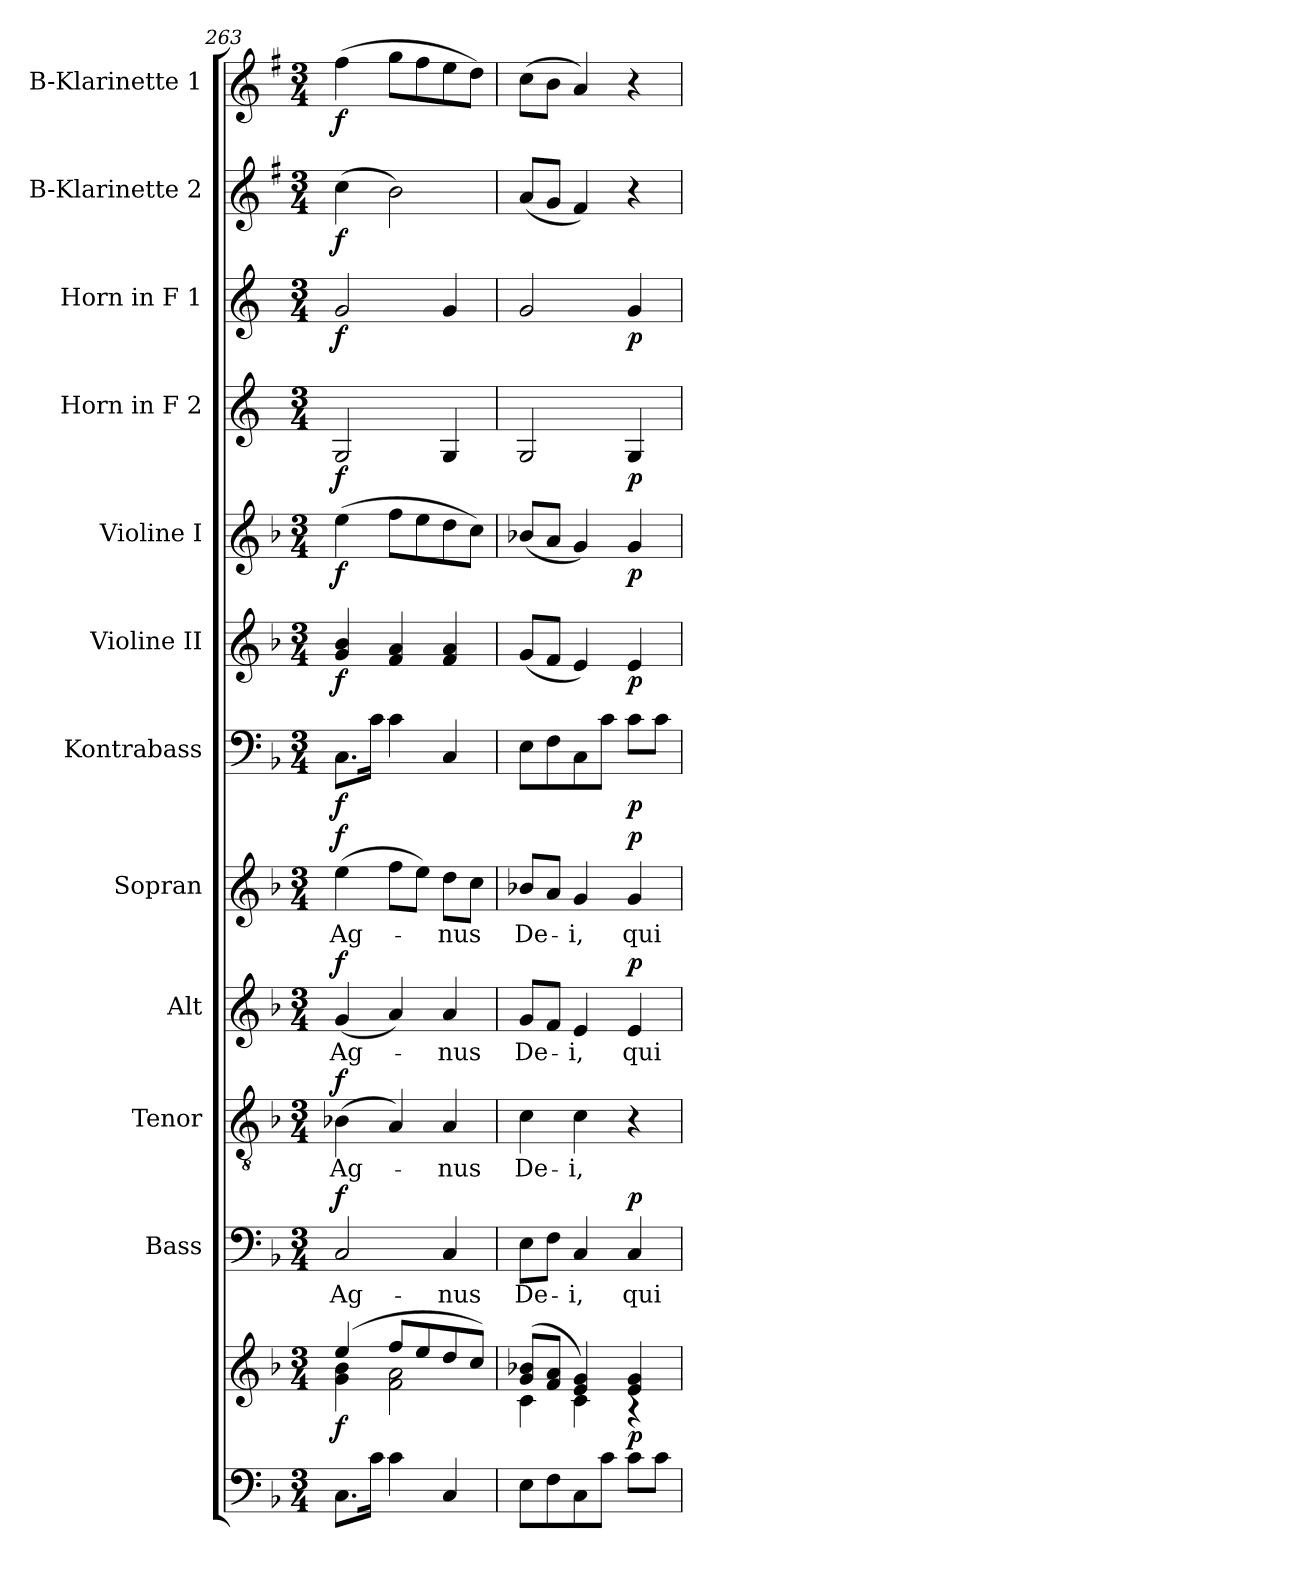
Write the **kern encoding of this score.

**kern	**kern	**dynam	**kern	**text	**dynam	**kern	**text	**dynam	**kern	**text	**dynam	**kern	**text	**dynam	**kern	**dynam	**kern	**dynam	**kern	**dynam	**kern	**dynam	**kern	**dynam	**kern	**dynam	**kern	**dynam
*part12	*part12	*part12	*part11	*part11	*part11	*part10	*part10	*part10	*part9	*part9	*part9	*part8	*part8	*part8	*part7	*part7	*part6	*part6	*part5	*part5	*part4	*part4	*part3	*part3	*part2	*part2	*part1	*part1
*staff13	*staff12	*staff12/13	*staff11	*staff11	*staff11	*staff10	*staff10	*staff10	*staff9	*staff9	*staff9	*staff8	*staff8	*staff8	*staff7	*staff7	*staff6	*staff6	*staff5	*staff5	*staff4	*staff4	*staff3	*staff3	*staff2	*staff2	*staff1	*staff1
*	*	*	*I"Bass	*	*	*I"Tenor	*	*	*I"Alt	*	*	*I"Sopran	*	*	*I"Kontrabass	*	*I"Violine II	*	*I"Violine I	*	*I"Horn in F 2	*	*I"Horn in F 1	*	*I"B-Klarinette 2	*	*I"B-Klarinette 1	*
*	*	*	*I'B.	*	*	*I'T.	*	*	*I'A.	*	*	*I'S.	*	*	*I'Kb.	*	*I'Vl. II	*	*I'Vl. I	*	*	*	*	*	*I'B Kl. 2	*	*I'B Kl. 1	*
!!LO:PB:g=z
*clefF4	*clefG2	*	*clefF4	*	*	*clefGv2	*	*	*clefG2	*	*	*clefG2	*	*	*clefF4	*	*clefG2	*	*clefG2	*	*clefG2	*	*clefG2	*	*clefG2	*	*clefG2	*
*	*	*	*	*	*	*	*	*	*	*	*	*	*	*	*ITrd7c12	*	*	*	*	*	*ITrd4c7	*	*ITrd4c7	*	*ITrd1c2	*	*ITrd1c2	*
*k[b-]	*k[b-]	*	*k[b-]	*	*	*k[b-]	*	*	*k[b-]	*	*	*k[b-]	*	*	*k[b-]	*	*k[b-]	*	*k[b-]	*	*k[b-]	*	*k[b-]	*	*k[b-]	*	*k[b-]	*
*F:	*F:	*	*F:	*	*	*F:	*	*	*F:	*	*	*F:	*	*	*F:	*	*F:	*	*F:	*	*F:	*	*F:	*	*F:	*	*F:	*
*M3/4	*M3/4	*	*M3/4	*	*	*M3/4	*	*	*M3/4	*	*	*M3/4	*	*	*M3/4	*	*M3/4	*	*M3/4	*	*M3/4	*	*M3/4	*	*M3/4	*	*M3/4	*
=263	=263	=263	=263	=263	=263	=263	=263	=263	=263	=263	=263	=263	=263	=263	=263	=263	=263	=263	=263	=263	=263	=263	=263	=263	=263	=263	=263	=263
*	*^	*	*	*	*	*	*	*	*	*	*	*	*	*	*	*	*	*	*	*	*	*	*	*	*	*	*	*
!	!	!	!LO:DY:b	!	!LO:LY:b	!LO:DY:a	!	!LO:LY:b	!LO:DY:a	!	!LO:LY:b	!LO:DY:a	!	!LO:LY:b	!LO:DY:a	!	!LO:DY:b	!	!LO:DY:b	!	!LO:DY:b	!	!LO:DY:b	!	!LO:DY:b	!	!LO:DY:b	!	!LO:DY:b
8.C\L	(4ee/	4g\ 4b-\	f	2C/	Ag-	f	(>4B-X\	Ag-	f	(<4g/	Ag-	f	(>4ee\	Ag-	f	8.CC\L	f	4g/ 4b-/	f	(>4ee\	f	2C/	f	2c/	f	(>4b-\	f	(>4ee\	f
16c\Jk	.	.	.	.	.	.	.	.	.	.	.	.	.	.	.	16C\Jk	.	.	.	.	.	.	.	.	.	.	.	.	.
4c\	8ff/L	2f\ 2a\	.	.	.	.	4A/)	.	.	4a/)	.	.	8ff\L	.	.	4C\	.	4f/ 4a/	.	8ff\L	.	.	.	.	.	2a\)	.	8ff\L	.
.	8ee/	.	.	.	.	.	.	.	.	.	.	.	8ee\J)	.	.	.	.	.	.	8ee\	.	.	.	.	.	.	.	8ee\	.
!	!	!	!	!	!LO:LY:b	!	!	!LO:LY:b	!	!	!LO:LY:b	!	!	!LO:LY:b	!	!	!	!	!	!	!	!	!	!	!	!	!	!	!
4C/	8dd/	.	.	4C/	-nus	.	4A/	-nus	.	4a/	-nus	.	8dd\L	-nus	.	4CC/	.	4f/ 4a/	.	8dd\	.	4C/	.	4c/	.	.	.	8dd\	.
.	8cc/J)	.	.	.	.	.	.	.	.	.	.	.	8cc\J	.	.	.	.	.	.	8cc\J)	.	.	.	.	.	.	.	8cc\J)	.
=264	=264	=264	=264	=264	=264	=264	=264	=264	=264	=264	=264	=264	=264	=264	=264	=264	=264	=264	=264	=264	=264	=264	=264	=264	=264	=264	=264	=264	=264
!	!	!	!	!	!LO:LY:b	!	!	!LO:LY:b	!	!	!LO:LY:b	!	!	!LO:LY:b	!	!	!	!	!	!	!	!	!	!	!	!	!	!	!
8E\L	(>8g/ 8b-X/L	4c\	.	8E\L	De-	.	4c\	De-	.	8g/L	De-	.	8b-X/L	De-	.	8EE\L	.	(<8g/L	.	(<8b-X/L	.	2C/	.	2c/	.	(<8g/L	.	(>8b-\L	.
8F\	8f/ 8a/J	.	.	8F\J	.	.	.	.	.	8f/J	.	.	8a/J	.	.	8FF\	.	8f/J	.	8a/J	.	.	.	.	.	8f/J	.	8a\J	.
!	!	!	!	!	!LO:LY:b	!	!	!LO:LY:b	!	!	!LO:LY:b	!	!	!LO:LY:b	!	!	!	!	!	!	!	!	!	!	!	!	!	!	!
8C\	4e/ 4g/)	4c\	.	4C/	-i,	.	4c\	-i,	.	4e/	-i,	.	4g/	-i,	.	8CC\	.	4e/)	.	4g/)	.	.	.	.	.	4e/)	.	4g/)	.
8c\J	.	.	.	.	.	.	.	.	.	.	.	.	.	.	.	8C\J	.	.	.	.	.	.	.	.	.	.	.	.	.
!	!	!	!LO:DY:b	!	!LO:LY:b	!LO:DY:a	!	!	!	!	!LO:LY:b	!LO:DY:a	!	!LO:LY:b	!LO:DY:a	!	!LO:DY:b	!	!LO:DY:b	!	!LO:DY:b	!	!LO:DY:b	!	!LO:DY:b	!	!	!	!
8c\L	4e/ 4g/	4rG	p	4C/	qui	p	4r	.	.	4e/	qui	p	4g/	qui	p	8C\L	p	4e/	p	4g/	p	4C/	p	4c/	p	4r	.	4r	.
8c\J	.	.	.	.	.	.	.	.	.	.	.	.	.	.	.	8C\J	.	.	.	.	.	.	.	.	.	.	.	.	.
*	*v	*v	*	*	*	*	*	*	*	*	*	*	*	*	*	*	*	*	*	*	*	*	*	*	*	*	*	*	*
=	=	=	=	=	=	=	=	=	=	=	=	=	=	=	=	=	=	=	=	=	=	=	=	=	=	=	=	=
*-	*-	*-	*-	*-	*-	*-	*-	*-	*-	*-	*-	*-	*-	*-	*-	*-	*-	*-	*-	*-	*-	*-	*-	*-	*-	*-	*-	*-
